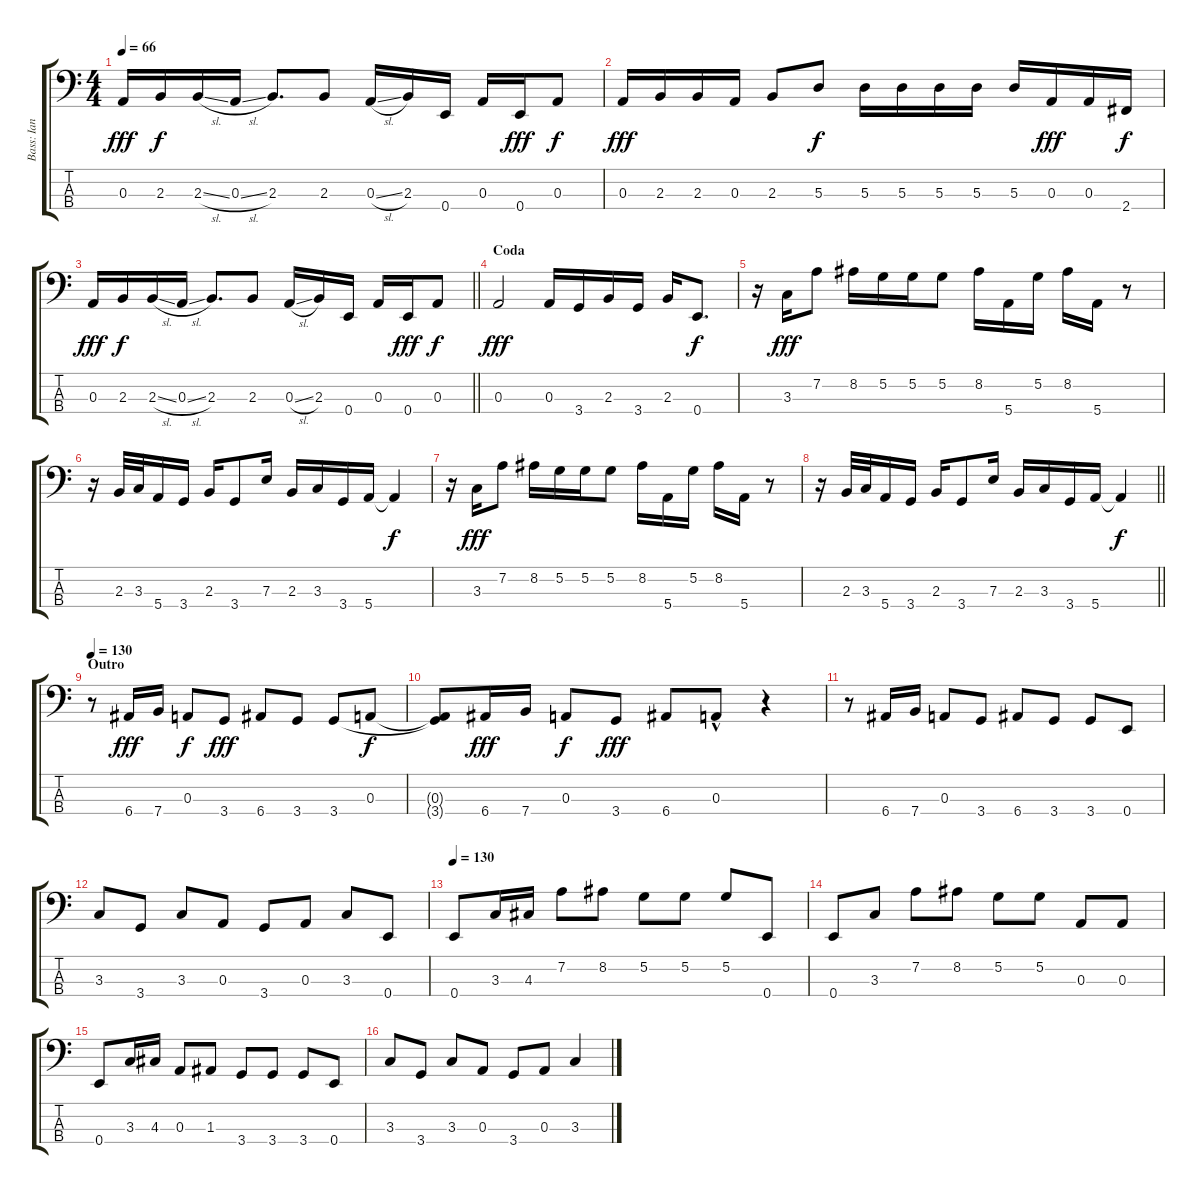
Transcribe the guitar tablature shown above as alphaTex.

\track ("Bass: Ian" "Bass: Ian") {instrument electricbassfinger}
\staff {score tabs}
\tuning (G2 D2 A1 E1) {hide}
\ts (4 4)
\tempo 66
\clef f4
\ks c
0.3.16{dy fff} 2.3.16{dy f} 2.3{sl}.16 0.3{sl}.16 2.3.8{d} 2.3.8 0.3{sl}.16 2.3.16 0.4.16 0.3.16 0.4.16{dy fff} 0.3.8{dy f} |
0.3.16{dy fff} 2.3.16 2.3.16 0.3.16 2.3.8 5.3.8{dy f} 5.3.16 5.3.16 5.3.16 5.3.16 5.3.16 0.3.16{dy fff} 0.3.16 2.4.16{dy f} |
\barLineRight lightlight
0.3.16{dy fff} 2.3.16{dy f} 2.3{sl}.16 0.3{sl}.16 2.3.8{d} 2.3.8 0.3{sl}.16 2.3.16 0.4.16 0.3.16 0.4.16{dy fff} 0.3.8{dy f} |
\section ("" "Coda")
0.3.2{dy fff} 0.3.16 3.4.16 2.3.16 3.4.16 2.3.16 0.4.8{d dy f} |
r.16 3.3.16{dy fff} 7.2.8 8.2.16 5.2.16 5.2.16 5.2.8 8.2.16 5.4.16 5.2.16 8.2.16 5.4.16 r.8 |
r.16 2.3.32 3.3.32 5.4.16 3.4.16 2.3.16 3.4.8 7.3.16 2.3.16 3.3.16 3.4.16 5.4.16 5.4{t}.4{dy f} |
r.16 3.3.16{dy fff} 7.2.8 8.2.16 5.2.16 5.2.16 5.2.8 8.2.16 5.4.16 5.2.16 8.2.16 5.4.16 r.8 |
\barLineRight lightlight
r.16 2.3.32 3.3.32 5.4.16 3.4.16 2.3.16 3.4.8 7.3.16 2.3.16 3.3.16 3.4.16 5.4.16 5.4{t}.4{dy f} |
\section ("" "Outro")
\tempo 130
r.8 6.4.16{dy fff} 7.4.16 0.3.8{dy f} 3.4.8{dy fff} 6.4.8 3.4.8 3.4.8 0.3.8{dy f} |
(0.3{t} 3.4{t}).8 6.4.16{dy fff} 7.4.16 0.3.8{dy f} 3.4.8{dy fff} 6.4.8 0.3{hac}.8 r.4 |
r.8 6.4.16 7.4.16 0.3.8 3.4.8 6.4.8 3.4.8 3.4.8 0.4.8 |
3.3.8 3.4.8 3.3.8 0.3.8 3.4.8 0.3.8 3.3.8 0.4.8 |
\tempo 130
0.4.8 3.3.16 4.3.16 7.2.8 8.2.8 5.2.8 5.2.8 5.2.8 0.4.8 |
0.4.8 3.3.8 7.2.8 8.2.8 5.2.8 5.2.8 0.3.8 0.3.8 |
0.4.8 3.3.16 4.3.16 0.3.8 1.3.8 3.4.8 3.4.8 3.4.8 0.4.8 |
3.3.8 3.4.8 3.3.8 0.3.8 3.4.8 0.3.8 3.3.4
